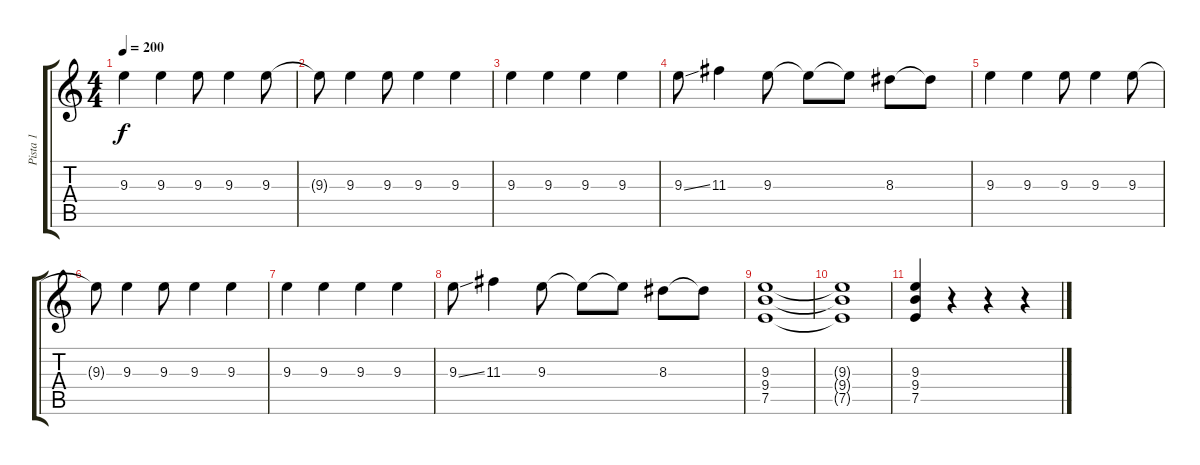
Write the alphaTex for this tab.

\track ("Pista 1" "Pista 1") {instrument distortionguitar}
\staff {score tabs}
\tuning (E4 B3 G3 D3 A2 E2) {hide}
\ts (4 4)
\tempo 200
\clef g2
\ks c
9.3.4{dy f} 9.3.4 9.3.8 9.3.4 9.3.8 |
9.3{t}.8 9.3.4 9.3.8 9.3.4 9.3.4 |
9.3.4 9.3.4 9.3.4 9.3.4 |
9.3{ss}.8 11.3.4 9.3.8 9.3{t}.8 9.3{t}.8 8.3.8 8.3{t}.8 |
9.3.4 9.3.4 9.3.8 9.3.4 9.3.8 |
9.3{t}.8 9.3.4 9.3.8 9.3.4 9.3.4 |
9.3.4 9.3.4 9.3.4 9.3.4 |
9.3{ss}.8 11.3.4 9.3.8 9.3{t}.8 9.3{t}.8 8.3.8 8.3{t}.8 |
(9.3 9.4 7.5).1 |
(9.3{t} 9.4{t} 7.5{t}).1 |
(9.3 9.4 7.5).4 r.4 r.4 r.4
